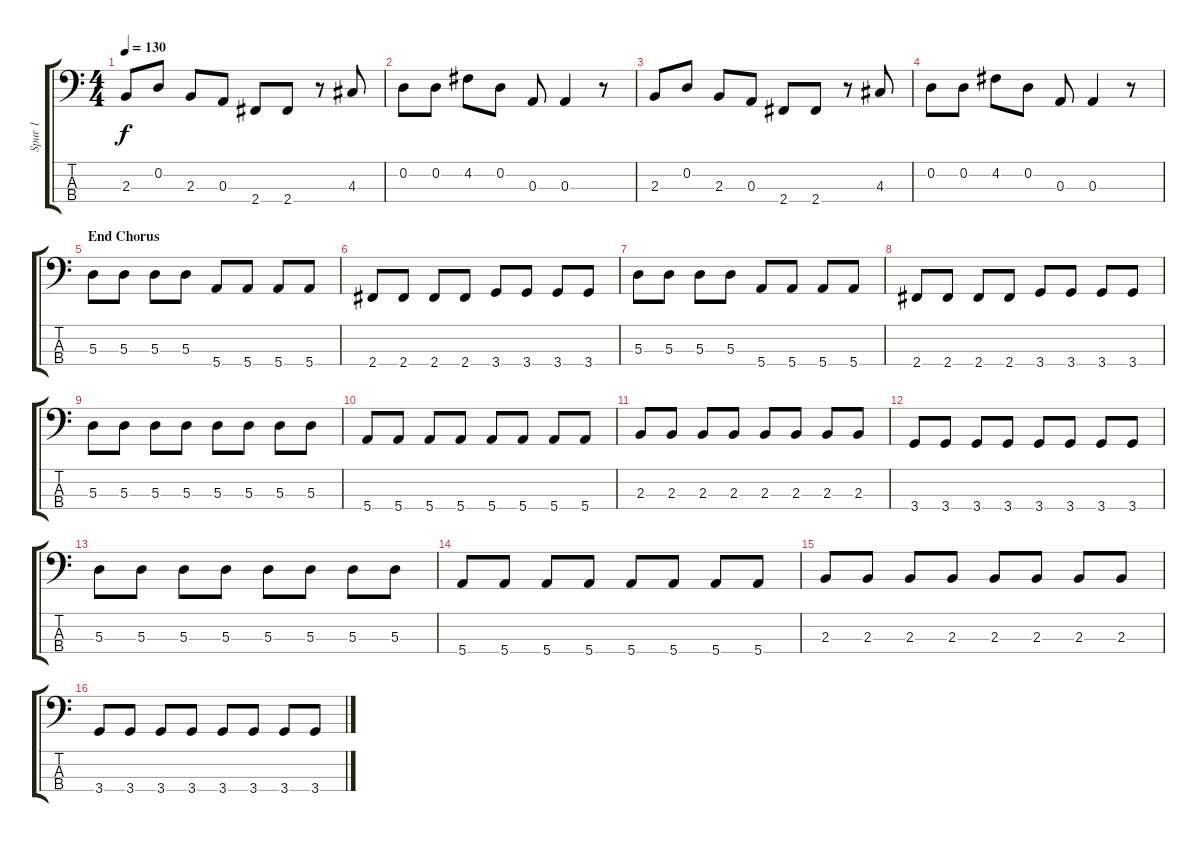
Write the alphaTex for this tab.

\track ("Spur 1" "Spur 1") {instrument electricbasspick}
\staff {score tabs}
\tuning (G2 D2 A1 E1) {hide}
\ts (4 4)
\tempo 130
\clef f4
\ks c
2.3.8{dy f} 0.2.8 2.3.8 0.3.8 2.4.8 2.4.8 r.8 4.3.8 |
0.2.8 0.2.8 4.2.8 0.2.8 0.3.8 0.3.4 r.8 |
2.3.8 0.2.8 2.3.8 0.3.8 2.4.8 2.4.8 r.8 4.3.8 |
0.2.8 0.2.8 4.2.8 0.2.8 0.3.8 0.3.4 r.8 |
\section ("" "End Chorus")
5.3.8 5.3.8 5.3.8 5.3.8 5.4.8 5.4.8 5.4.8 5.4.8 |
2.4.8 2.4.8 2.4.8 2.4.8 3.4.8 3.4.8 3.4.8 3.4.8 |
5.3.8 5.3.8 5.3.8 5.3.8 5.4.8 5.4.8 5.4.8 5.4.8 |
2.4.8 2.4.8 2.4.8 2.4.8 3.4.8 3.4.8 3.4.8 3.4.8 |
5.3.8 5.3.8 5.3.8 5.3.8 5.3.8 5.3.8 5.3.8 5.3.8 |
5.4.8 5.4.8 5.4.8 5.4.8 5.4.8 5.4.8 5.4.8 5.4.8 |
2.3.8 2.3.8 2.3.8 2.3.8 2.3.8 2.3.8 2.3.8 2.3.8 |
3.4.8 3.4.8 3.4.8 3.4.8 3.4.8 3.4.8 3.4.8 3.4.8 |
5.3.8 5.3.8 5.3.8 5.3.8 5.3.8 5.3.8 5.3.8 5.3.8 |
5.4.8 5.4.8 5.4.8 5.4.8 5.4.8 5.4.8 5.4.8 5.4.8 |
2.3.8 2.3.8 2.3.8 2.3.8 2.3.8 2.3.8 2.3.8 2.3.8 |
3.4.8 3.4.8 3.4.8 3.4.8 3.4.8 3.4.8 3.4.8 3.4.8
